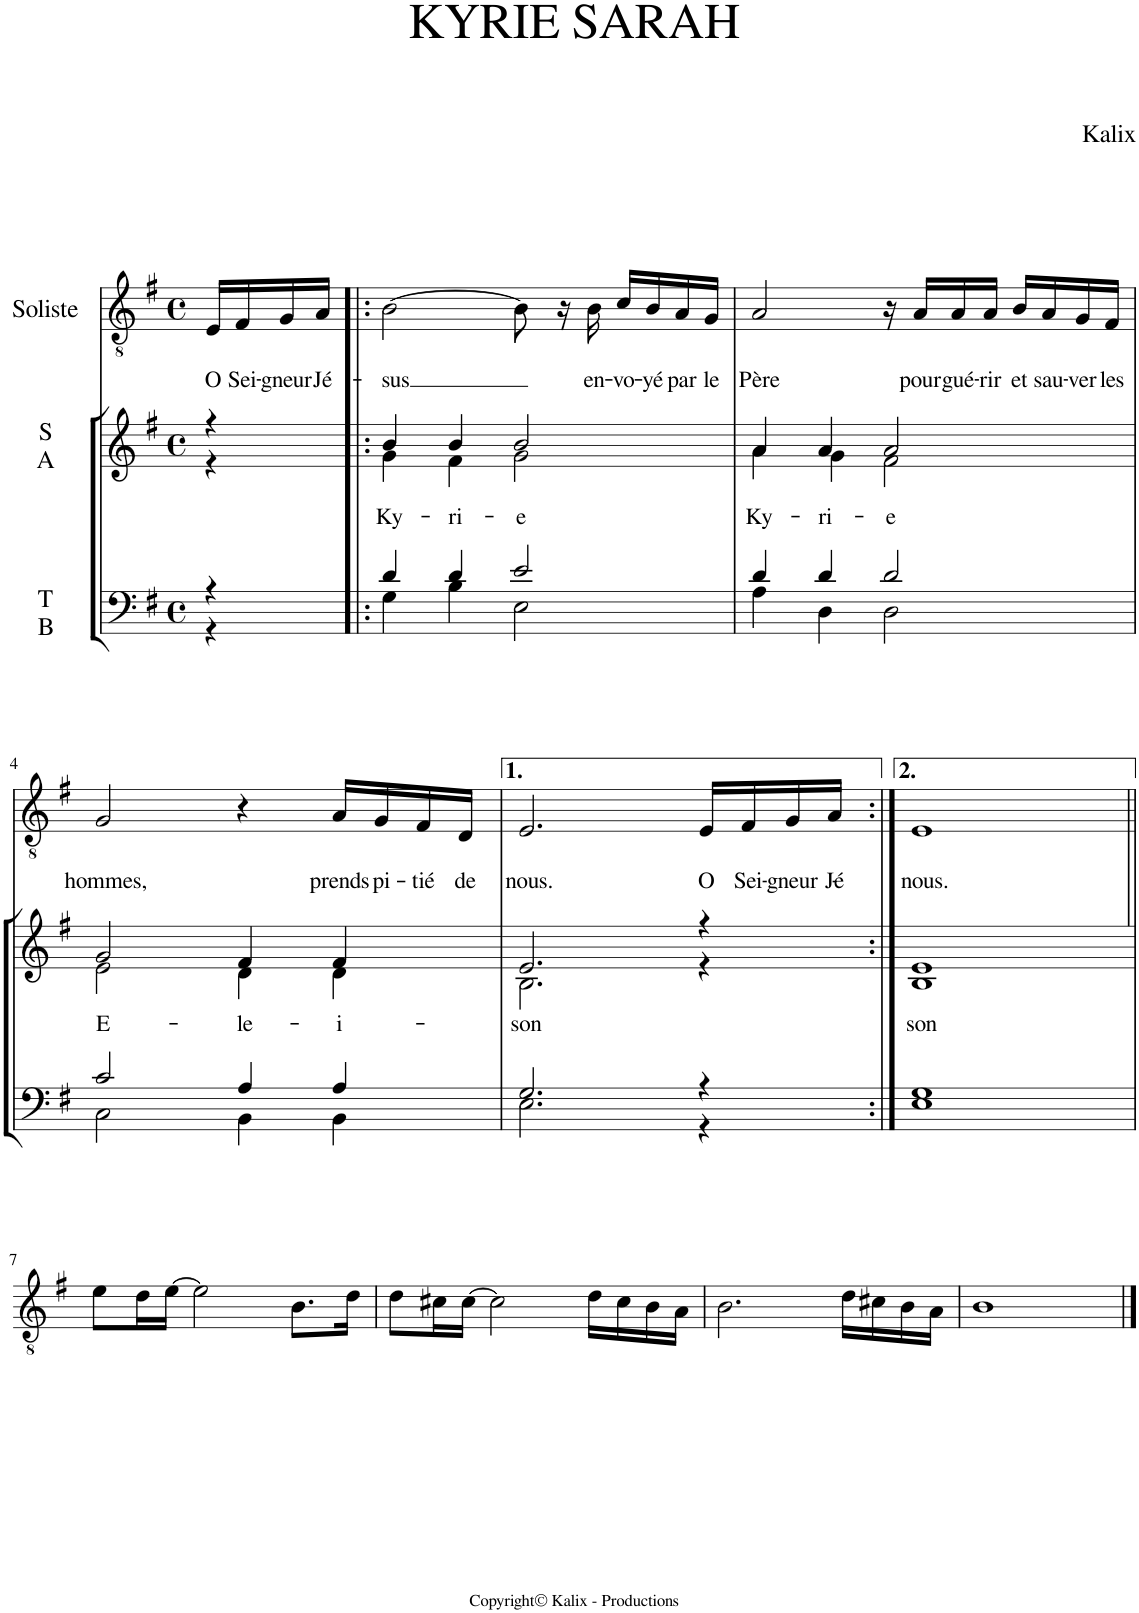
**kern	**kern	**text	**kern	**text
*part3	*part2	*part2	*part1	*part1
*staff3	*staff2	*staff2	*staff1	*staff1
*I"T B	*I"S A	*	*I"Soliste	*
*clefF4	*clefG2	*	*clefGv2	*
*k[f#]	*k[f#]	*	*k[f#]	*
*M4/4	*M4/4	*	*M4/4	*
*met(c)	*met(c)	*	*met(c)	*
=1	=1	=1	=1	=1
*^	*^	*	*	*
!	!	!	!	!	!	!LO:LY:b
4r	4r	4r	4r	.	16E/LL	O
!	!	!	!	!	!	!LO:LY:b
.	.	.	.	.	16F#/	Sei-
!	!	!	!	!	!	!LO:LY:b
.	.	.	.	.	16G/	-gneur
!	!	!	!	!	!	!LO:LY:b
.	.	.	.	.	16A/JJ	Jé-
=2!|:	=2!|:	=2!|:	=2!|:	=2!|:	=2!|:	=2!|:
!	!	!	!	!LO:LY:b	!	!LO:LY:b
4d/	4G\	4b/	4g\	Ky-	[2B\	-sus
!	!	!	!	!LO:LY:b	!	!
4d/	4B\	4b/	4f#\	-ri-	.	.
!	!	!	!	!LO:LY:b	!	!
2e/	2E\	2b/	2g\	-e	8B\]	.
.	.	.	.	.	16r	.
!	!	!	!	!	!	!LO:LY:b
.	.	.	.	.	16B\	en-
!	!	!	!	!	!	!LO:LY:b
.	.	.	.	.	16c/LL	-vo-
!	!	!	!	!	!	!LO:LY:b
.	.	.	.	.	16B/	-yé
!	!	!	!	!	!	!LO:LY:b
.	.	.	.	.	16A/	par
!	!	!	!	!	!	!LO:LY:b
.	.	.	.	.	16G/JJ	le
=3	=3	=3	=3	=3	=3	=3
!	!	!	!	!LO:LY:b	!	!LO:LY:b
4d/	4A\	4a/	4a\	Ky-	2A/	Père
!	!	!	!	!LO:LY:b	!	!
4d/	4D\	4a/	4g\	-ri-	.	.
!	!	!	!	!LO:LY:b	!	!
2d/	2D\	2a/	2f#\	-e	16r	.
!	!	!	!	!	!	!LO:LY:b
.	.	.	.	.	16A/LL	pour
!	!	!	!	!	!	!LO:LY:b
.	.	.	.	.	16A/	gué-
!	!	!	!	!	!	!LO:LY:b
.	.	.	.	.	16A/JJ	-rir
!	!	!	!	!	!	!LO:LY:b
.	.	.	.	.	16B/LL	et
!	!	!	!	!	!	!LO:LY:b
.	.	.	.	.	16A/	sau-
!	!	!	!	!	!	!LO:LY:b
.	.	.	.	.	16G/	-ver
!	!	!	!	!	!	!LO:LY:b
.	.	.	.	.	16F#/JJ	les
!!LO:LB:g=z
=4	=4	=4	=4	=4	=4	=4
!	!	!	!	!LO:LY:b	!	!LO:LY:b
2c/	2C\	2g/	2e\	E-	2G/	hommes,
!	!	!	!	!LO:LY:b	!	!
4A/	4BB\	4f#/	4d\	-le-	4r	.
!	!	!	!	!LO:LY:b	!	!LO:LY:b
4A/	4BB\	4f#/	4d\	-i-	16A/LL	prends
!	!	!	!	!	!	!LO:LY:b
.	.	.	.	.	16G/	pi-
!	!	!	!	!	!	!LO:LY:b
.	.	.	.	.	16F#/	-tié
!	!	!	!	!	!	!LO:LY:b
.	.	.	.	.	16D/JJ	de
=5	=5	=5	=5	=5	=5	=5
!	!	!	!	!LO:LY:b	!	!LO:LY:b
2.G/	2.E\	2.e/	2.B\	-son	2.E/	nous.
!	!	!	!	!	!	!LO:LY:b
4r	4r	4r	4r	.	16E/LL	O
!	!	!	!	!	!	!LO:LY:b
.	.	.	.	.	16F#/	Sei-
!	!	!	!	!	!	!LO:LY:b
.	.	.	.	.	16G/	-gneur
!	!	!	!	!	!	!LO:LY:b
.	.	.	.	.	16A/JJ	Jé-
=6:|!	=6:|!	=6:|!	=6:|!	=6:|!	=6:|!	=6:|!
!	!	!	!	!LO:LY:b	!	!LO:LY:b
1G	1E	1e	1B	-son	1E	-nous.
*v	*v	*	*	*	*	*
*	*v	*v	*	*	*
!!LO:LB:g=z
=7||	=7||	=7||	=7||	=7||
1r	1r	.	8e\L	.
.	.	.	16d\L	.
.	.	.	[16e\JJ	.
.	.	.	2e\]	.
.	.	.	8.B\L	.
.	.	.	16d\Jk	.
=8	=8	=8	=8	=8
1r	1r	.	8d\L	.
.	.	.	16c#X\L	.
.	.	.	[16c#\JJ	.
.	.	.	2c#\]	.
.	.	.	16d\LL	.
.	.	.	16c#\	.
.	.	.	16B\	.
.	.	.	16A\JJ	.
=9	=9	=9	=9	=9
1r	1r	.	2.B\	.
.	.	.	16d\LL	.
.	.	.	16c#X\	.
.	.	.	16B\	.
.	.	.	16A\JJ	.
=10	=10	=10	=10	=10
1r	1r	.	1B	.
==	==	==	==	==
*-	*-	*-	*-	*-
